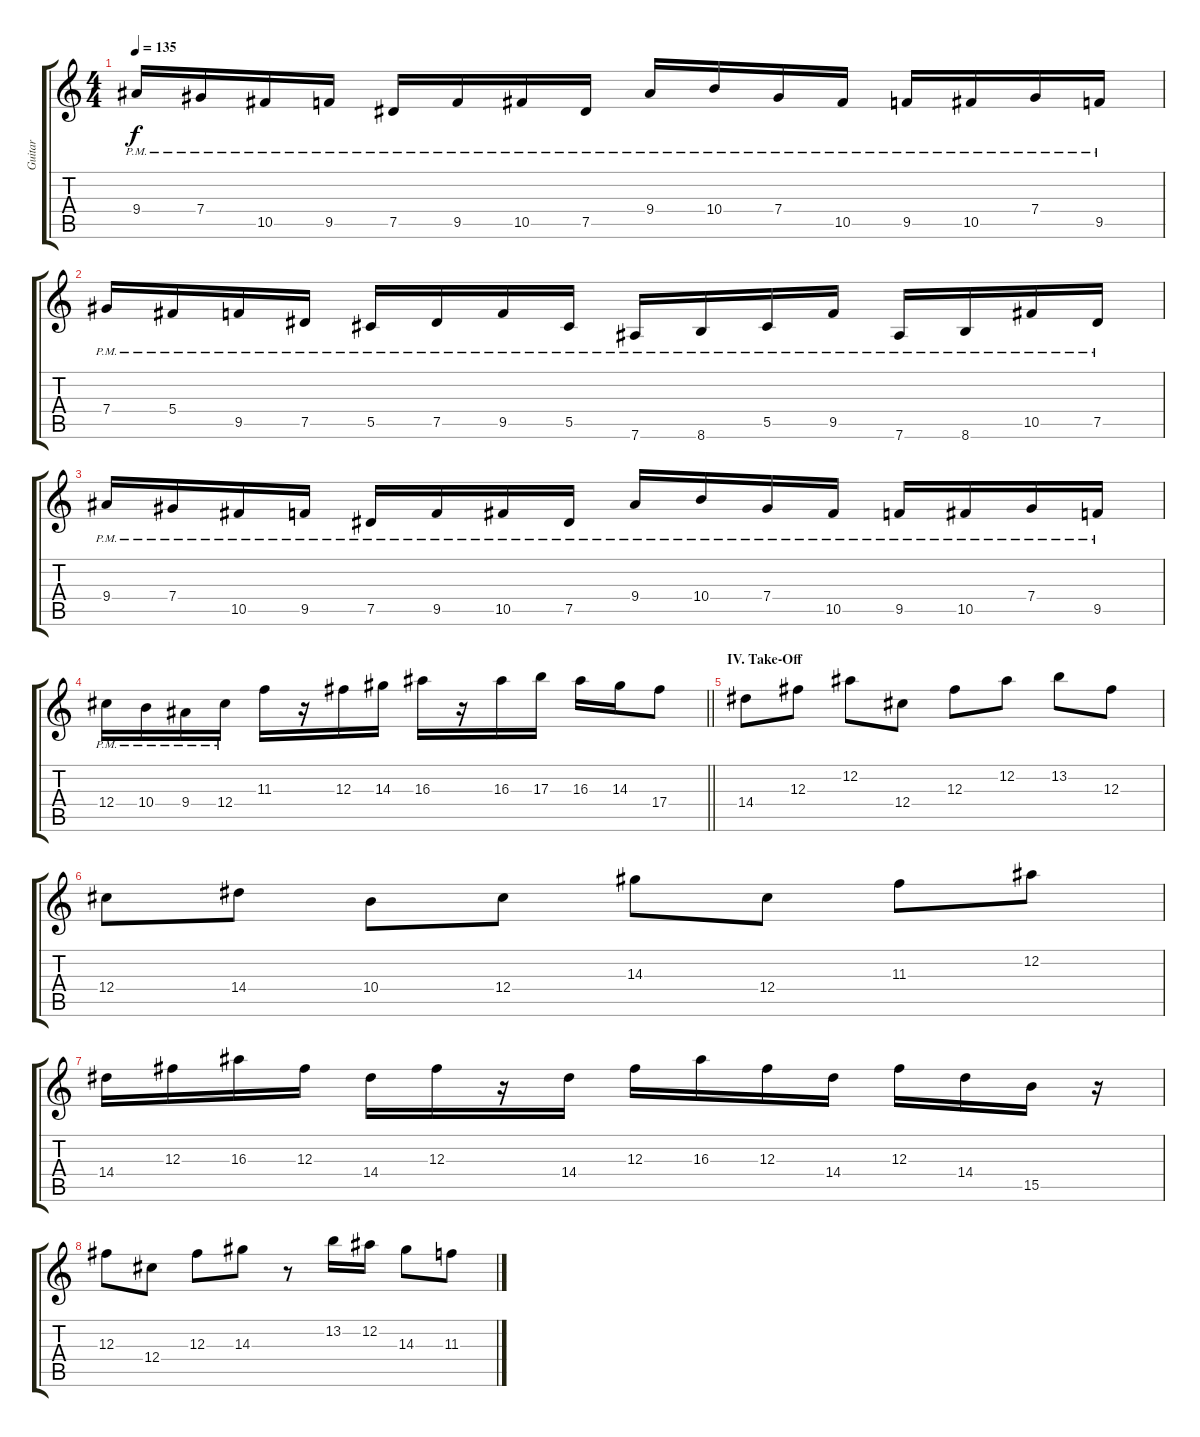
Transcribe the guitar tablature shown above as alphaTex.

\track ("Guitar" "Guitar") {instrument overdrivenguitar}
\staff {score tabs}
\tuning (Eb4 Bb3 Gb3 Db3 Ab2 Eb2) {hide}
\ts (4 4)
\tempo 135
\clef g2
\ks c
9.4{pm}.16{dy f} 7.4{pm}.16 10.5{pm}.16 9.5{pm}.16 7.5{pm}.16 9.5{pm}.16 10.5{pm}.16 7.5{pm}.16 9.4{pm}.16 10.4{pm}.16 7.4{pm}.16 10.5{pm}.16 9.5{pm}.16 10.5{pm}.16 7.4{pm}.16 9.5{pm}.16 |
7.4{pm}.16 5.4{pm}.16 9.5{pm}.16 7.5{pm}.16 5.5{pm}.16 7.5{pm}.16 9.5{pm}.16 5.5{pm}.16 7.6{pm}.16 8.6{pm}.16 5.5{pm}.16 9.5{pm}.16 7.6{pm}.16 8.6{pm}.16 10.5{pm}.16 7.5{pm}.16 |
9.4{pm}.16 7.4{pm}.16 10.5{pm}.16 9.5{pm}.16 7.5{pm}.16 9.5{pm}.16 10.5{pm}.16 7.5{pm}.16 9.4{pm}.16 10.4{pm}.16 7.4{pm}.16 10.5{pm}.16 9.5{pm}.16 10.5{pm}.16 7.4{pm}.16 9.5{pm}.16 |
\barLineRight lightlight
12.4{pm}.16 10.4{pm}.16 9.4{pm}.16 12.4{pm}.16 11.3.16 r.16 12.3.16 14.3.16 16.3.16 r.16 16.3.16 17.3.16 16.3.16 14.3.16 17.4.8 |
\section ("" "IV. Take-Off")
14.4.8 12.3.8 12.2.8 12.4.8 12.3.8 12.2.8 13.2.8 12.3.8 |
12.4.8 14.4.8 10.4.8 12.4.8 14.3.8 12.4.8 11.3.8 12.2.8 |
14.4.16 12.3.16 16.3.16 12.3.16 14.4.16 12.3.16 r.16 14.4.16 12.3.16 16.3.16 12.3.16 14.4.16 12.3.16 14.4.16 15.5.16 r.16 |
12.3.8 12.4.8 12.3.8 14.3.8 r.8 13.2.16 12.2.16 14.3.8 11.3.8
